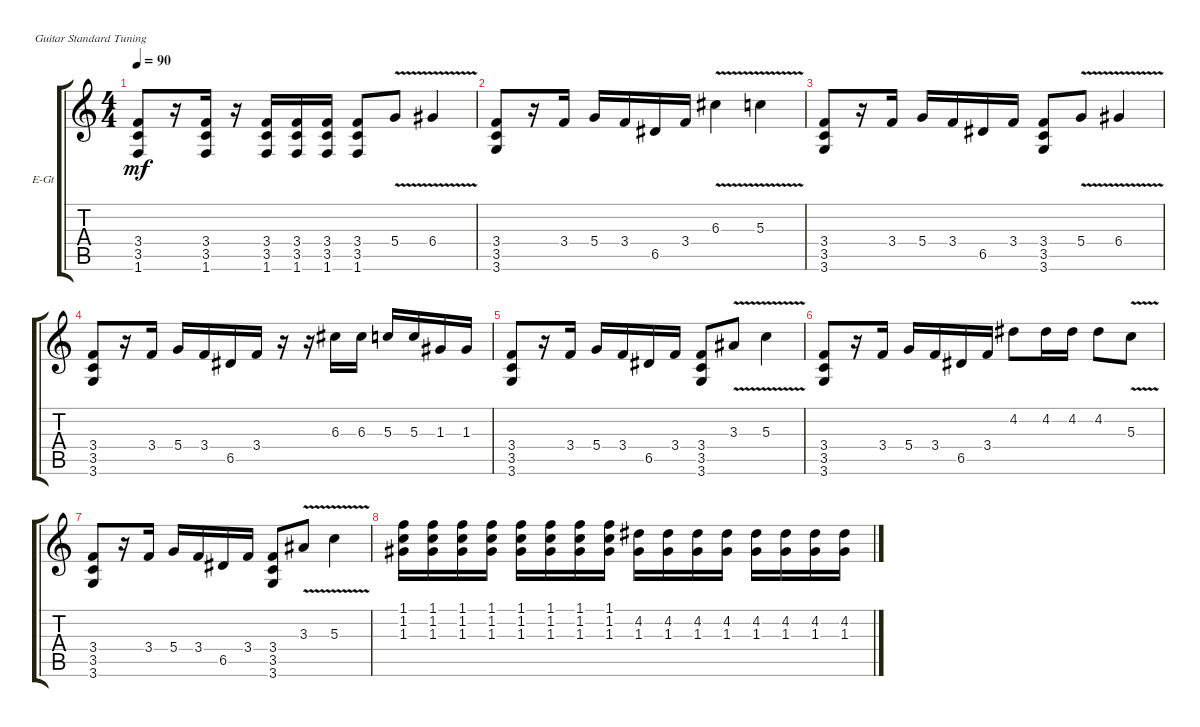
\defaultSystemsLayout 4
\bracketExtendMode groupsimilarinstruments
\firstSystemTrackNameOrientation horizontal
\otherSystemsTrackNameOrientation horizontal
\track ("Electric Guitar" "E-Gt") {instrument electricguitarclean}
\staff {score tabs}
\tuning (E4 B3 G3 D3 A2 E2)
\ts (4 4)
\tempo 90
\clef g2
\scale
0.333333
\ks c
(1.6 3.5 3.4).8{dy mf} r.16 (1.6 3.5 3.4).16 r.16 (1.6 3.5 3.4).16 (3.4 3.5 1.6).16 (1.6 3.5 3.4).16 (3.5 1.6 3.4).8 5.4{v}.8 6.4{v}.4 |
\scale
0.333333 (3.6 3.5 3.4).8 r.16 3.4.16 5.4.16 3.4.16 6.5.16 3.4.16 6.3{v}.4 5.3{v}.4 |
\scale
0.333333 (3.6 3.5 3.4).8 r.16 3.4.16 5.4.16 3.4.16 6.5.16 3.4.16 (3.4 3.5 3.6).8 5.4{v}.8 6.4{v}.4 |
\scale
0.333333 (3.6 3.5 3.4).8 r.16 3.4.16 5.4.16 3.4.16 6.5.16 3.4.16 r.16 r.16 6.3.16 6.3.16 5.3.16 5.3.16 1.3.16 1.3.16 |
\scale
0.333333 (3.6 3.5 3.4).8 r.16 3.4.16 5.4.16 3.4.16 6.5.16 3.4.16 (3.4 3.5 3.6).8 3.3{v}.8 5.3{v}.4 |
\scale
0.333333 (3.6 3.5 3.4).8 r.16 3.4.16 5.4.16 3.4.16 6.5.16 3.4.16 4.2.8 4.2.16 4.2.16 4.2.8 5.3{v}.8 |
\scale
0.333333 (3.6 3.5 3.4).8 r.16 3.4.16 5.4.16 3.4.16 6.5.16 3.4.16 (3.4 3.5 3.6).8 3.3{v}.8 5.3{v}.4 |
\scale
0.333333 (1.3 1.2 1.1).16 (1.1 1.2 1.3).16 (1.1 1.2 1.3).16 (1.1 1.2 1.3).16 (1.3 1.2 1.1).16 (1.3 1.2 1.1).16 (1.3 1.2 1.1).16 (1.3 1.2 1.1).16 (4.2 1.3).16 (4.2 1.3).16 (4.2 1.3).16 (4.2 1.3).16 (4.2 1.3).16 (4.2 1.3).16 (4.2 1.3).16 (4.2 1.3).16
